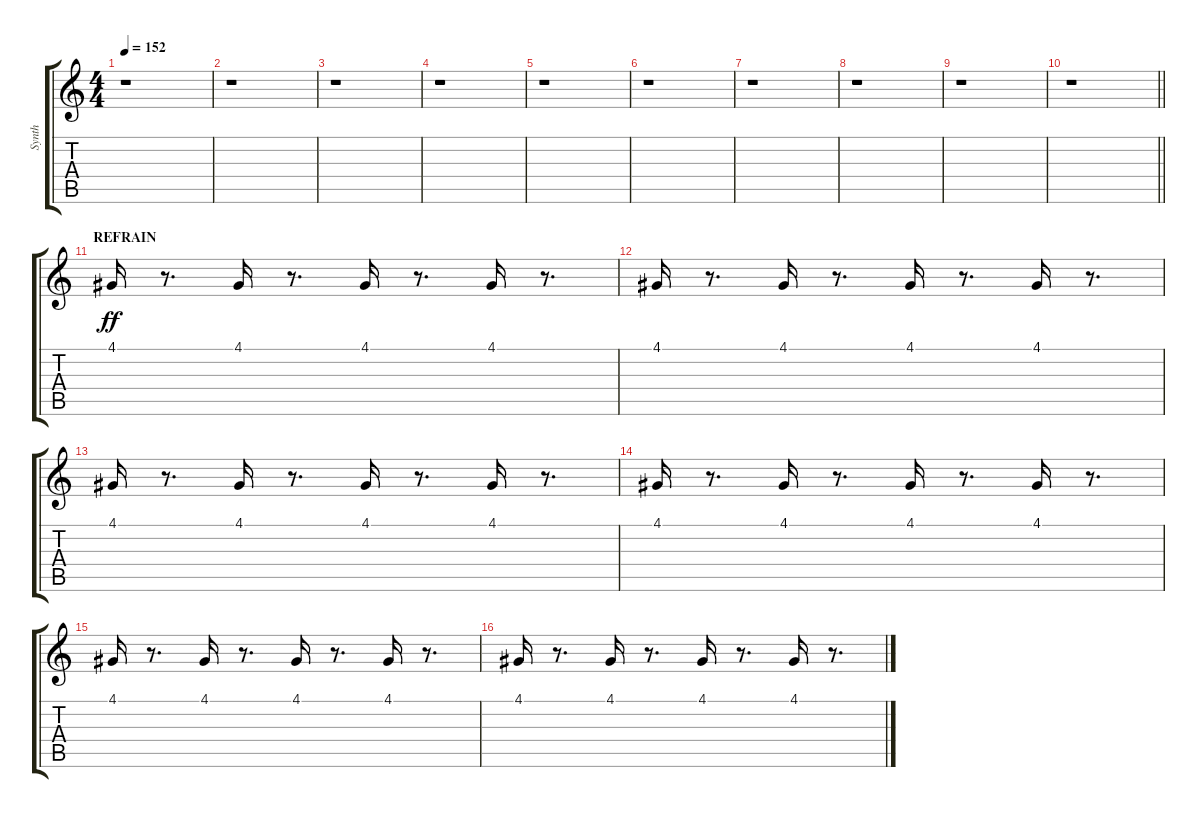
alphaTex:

\track ("Synth" "Synth") {instrument pad7halo}
\staff {score tabs}
\tuning (E4 B3 G3 D3 A2 E2) {hide}
\ts (4 4)
\tempo 152
\clef g2
\ks c
r.1{dy ff} |
r.1 |
r.1 |
r.1 |
r.1 |
r.1 |
r.1 |
r.1 |
r.1 |
\barLineRight lightlight
r.1 |
\section ("" "REFRAIN")
4.1.16 r.8{d} 4.1.16 r.8{d} 4.1.16 r.8{d} 4.1.16 r.8{d} |
4.1.16 r.8{d} 4.1.16 r.8{d} 4.1.16 r.8{d} 4.1.16 r.8{d} |
4.1.16 r.8{d} 4.1.16 r.8{d} 4.1.16 r.8{d} 4.1.16 r.8{d} |
4.1.16 r.8{d} 4.1.16 r.8{d} 4.1.16 r.8{d} 4.1.16 r.8{d} |
4.1.16 r.8{d} 4.1.16 r.8{d} 4.1.16 r.8{d} 4.1.16 r.8{d} |
4.1.16 r.8{d} 4.1.16 r.8{d} 4.1.16 r.8{d} 4.1.16 r.8{d}
